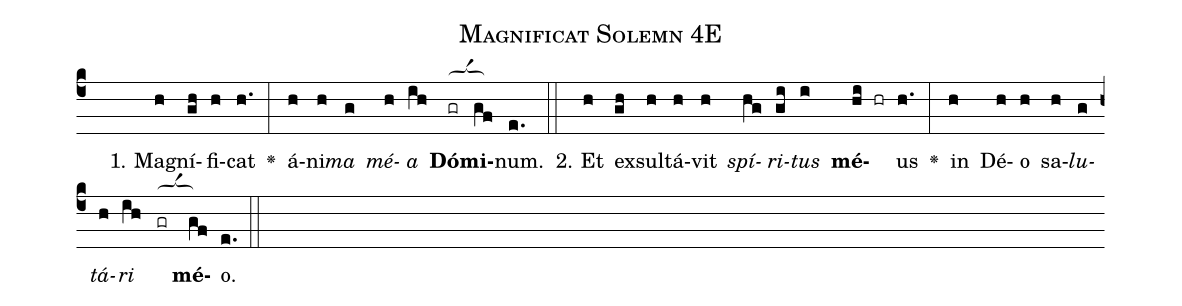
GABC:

name: Magnificat Solemn 4E;
office-part: Magnificat;
%%
% The syntax in this part is called gabc. Please refer to http://home.gna.org/gregorio/gabc/#basis

(c4)()() 1. M{a}(h)gní(gh)fi(h)cat(h.) <v>\greheightstar</v>(:) á(h)ni(h)<i>ma</i>(g) <i>mé</i>(h)<i>a</i>(ih) <b>Dó</b>(gr[ocba:1;6mm])<b>mi</b>(gf)num.(e.) (::)
2. Et(h) ex(gh)sul(h)tá(h)vit(h) <i>spí</i>(hg)<i>ri</i>(gi)<i>tus</i>(i) <b>mé</b>(hi hr)us(h.) <v>\greheightstar</v>(:) in(h) Dé(h)o(h) sa(h)<i>lu</i>(g)<i>tá</i>(h)<i>ri</i>(ih) (gr[ocba:1;6mm]) <b>mé</b>(gf)o.(e.) (::)

%E(h) u(g) o(h) u(ih) a(gf) e.(e.) (::)

%Mediant of 1 accent with 3 preperatory syllables
%Termination of 1 accent with 3 preperatory syllables
